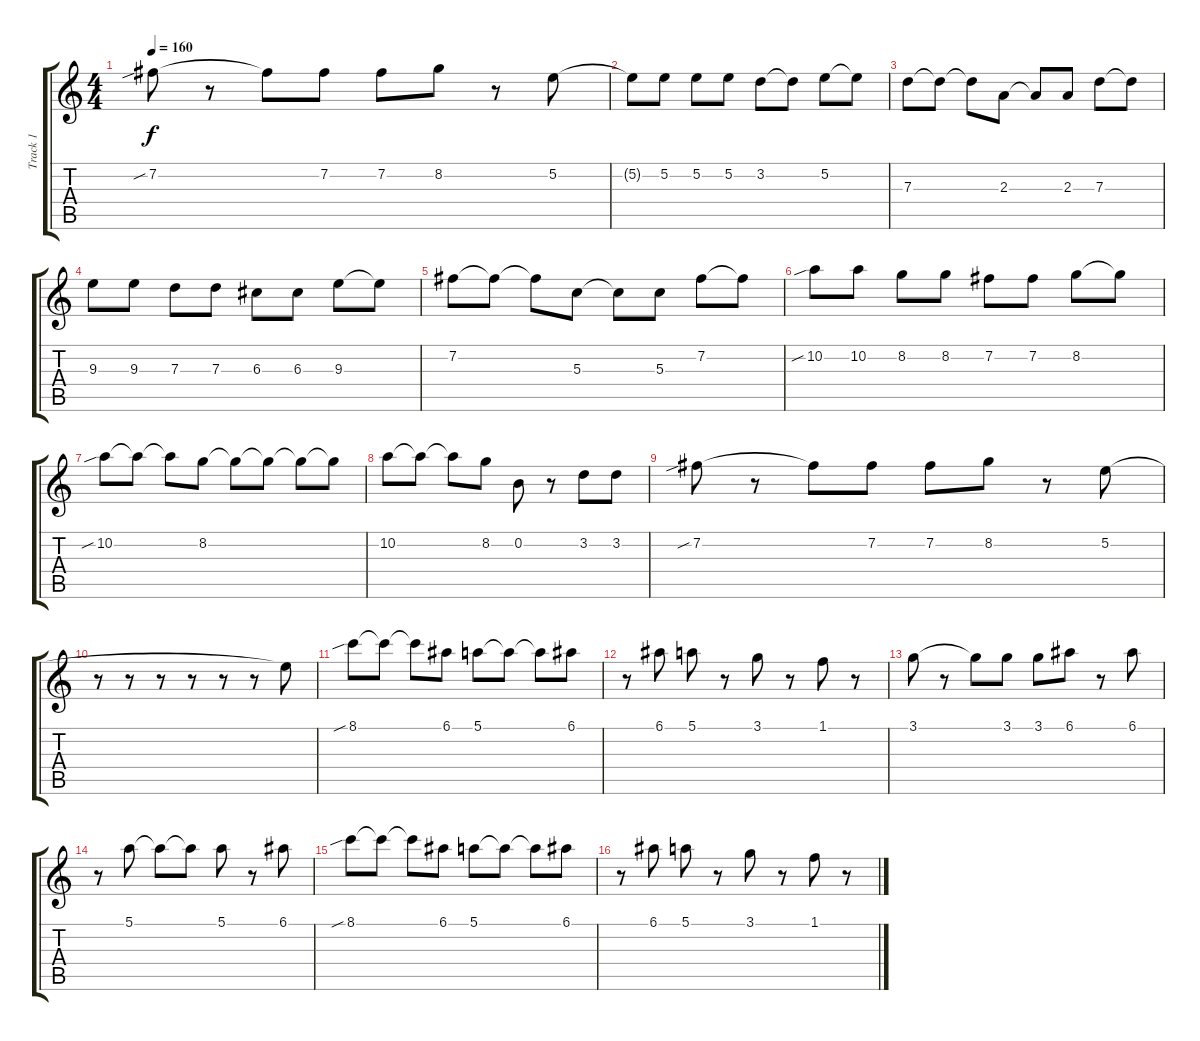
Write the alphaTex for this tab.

\track ("Track 1" "Track 1") {instrument overdrivenguitar}
\staff {score tabs}
\tuning (E4 B3 G3 D3 A2 E2) {hide}
\ts (4 4)
\tempo 160
\clef g2
\ks c
7.2{sib}.8{dy f} r.8 7.2{t}.8 7.2.8 7.2.8 8.2.8 r.8 5.2.8 |
5.2{t}.8 5.2.8 5.2.8 5.2.8 3.2.8 3.2{t}.8 5.2.8 5.2{t}.8 |
7.3.8 7.3{t}.8 7.3{t}.8 2.3.8 2.3{t}.8 2.3.8 7.3.8 7.3{t}.8 |
9.3.8 9.3.8 7.3.8 7.3.8 6.3.8 6.3.8 9.3.8 9.3{t}.8 |
7.2.8 7.2{t}.8 7.2{t}.8 5.3.8 5.3{t}.8 5.3.8 7.2.8 7.2{t}.8 |
10.2{sib}.8 10.2.8 8.2.8 8.2.8 7.2.8 7.2.8 8.2.8 8.2{t}.8 |
10.2{sib}.8 10.2{t}.8 10.2{t}.8 8.2.8 8.2{t}.8 8.2{t}.8 8.2{t}.8 8.2{t}.8 |
10.2.8 10.2{t}.8 10.2{t}.8 8.2.8 0.2.8 r.8 3.2.8 3.2.8 |
7.2{sib}.8 r.8 7.2{t}.8 7.2.8 7.2.8 8.2.8 r.8 5.2.8 |
r.8 r.8 r.8 r.8 r.8 r.8 5.2{t}.8 |
8.1{sib}.8 8.1{t}.8 8.1{t}.8 6.1.8 5.1.8 5.1{t}.8 5.1{t}.8 6.1.8 |
r.8 6.1.8 5.1.8 r.8 3.1.8 r.8 1.1.8 r.8 |
3.1.8 r.8 3.1{t}.8 3.1.8 3.1.8 6.1.8 r.8 6.1.8 |
r.8 5.1.8 5.1{t}.8 5.1{t}.8 5.1.8 r.8 6.1.8 |
8.1{sib}.8 8.1{t}.8 8.1{t}.8 6.1.8 5.1.8 5.1{t}.8 5.1{t}.8 6.1.8 |
r.8 6.1.8 5.1.8 r.8 3.1.8 r.8 1.1.8 r.8
